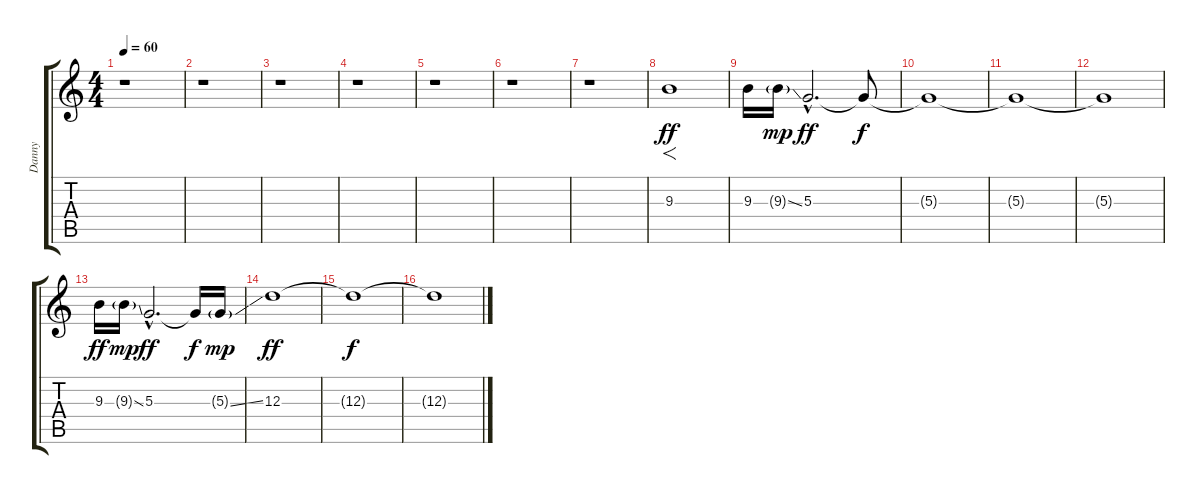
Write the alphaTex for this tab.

\track ("Danny" "Danny") {instrument overdrivenguitar}
\staff {score tabs}
\tuning (B3 Gb3 D3 A2 E2 B1) {hide}
\ts (4 4)
\tempo 60
\clef g2
\ks c
r.1{dy ff instrument overdrivenguitar} |
r.1 |
r.1 |
r.1 |
r.1 |
r.1 |
r.1 |
9.3.1{f} |
9.3.16 9.3{ss g}.16{dy mp} 5.3{hac}.2{d dy ff} 5.3{t}.8{dy f} |
5.3{t}.1 |
5.3{t}.1 |
5.3{t}.1 |
9.3.16{dy ff} 9.3{ss g}.16{dy mp} 5.3{hac}.2{d dy ff} 5.3{t}.16{dy f} 5.3{ss g}.16{dy mp} |
12.3.1{dy ff} |
12.3{t}.1{dy f} |
12.3{t}.1
